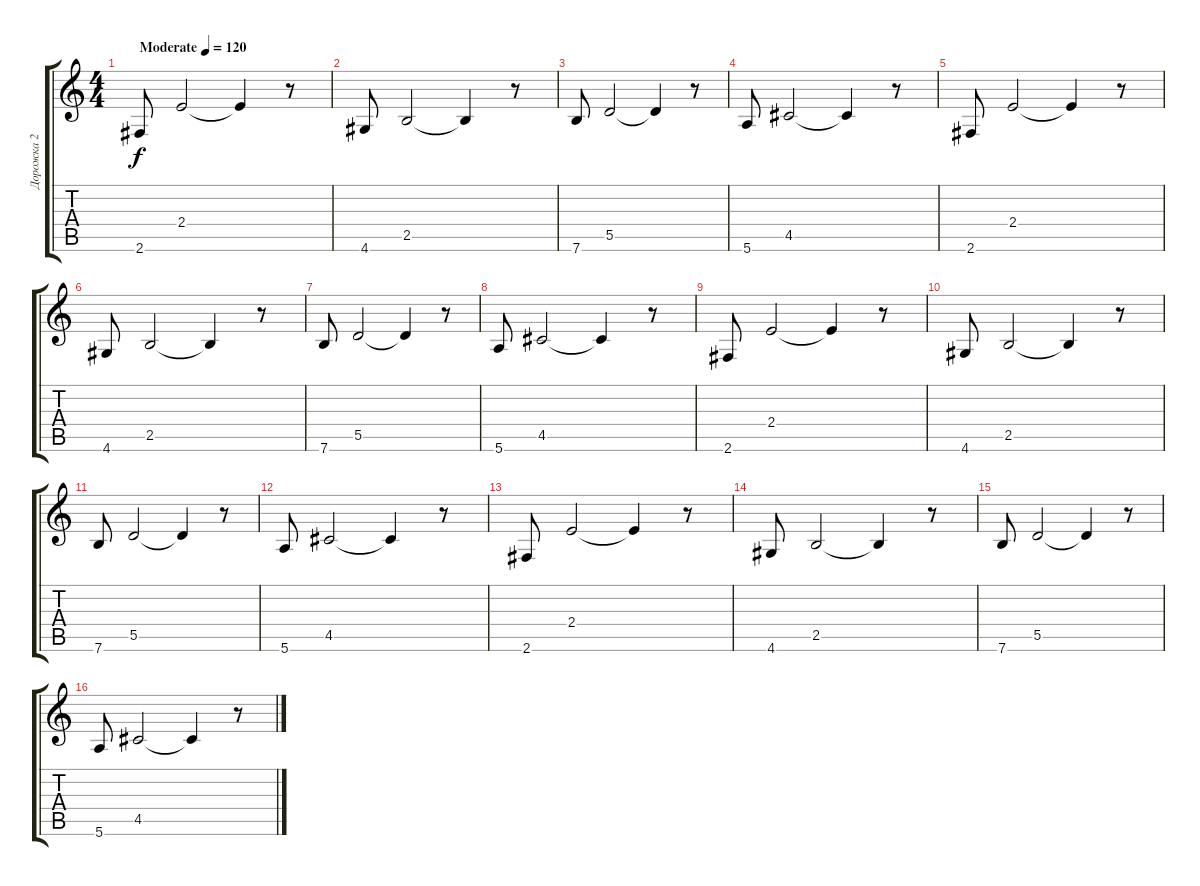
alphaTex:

\track ("Дорожка 2" "Дорожка 2") {instrument electricguitarclean}
\staff {score tabs}
\tuning (E4 B3 G3 D3 A2 E2) {hide}
\ts (4 4)
\tempo (120 "Moderate")
\clef g2
\ks c
2.6.8{dy f instrument electricguitarclean} 2.4.2 2.4{t}.4 r.8 |
4.6.8 2.5.2 2.5{t}.4 r.8 |
7.6.8 5.5.2 5.5{t}.4 r.8 |
5.6.8 4.5.2 4.5{t}.4 r.8 |
2.6.8 2.4.2 2.4{t}.4 r.8 |
4.6.8 2.5.2 2.5{t}.4 r.8 |
7.6.8 5.5.2 5.5{t}.4 r.8 |
5.6.8 4.5.2 4.5{t}.4 r.8 |
2.6.8 2.4.2 2.4{t}.4 r.8 |
4.6.8 2.5.2 2.5{t}.4 r.8 |
7.6.8 5.5.2 5.5{t}.4 r.8 |
5.6.8 4.5.2 4.5{t}.4 r.8 |
2.6.8 2.4.2 2.4{t}.4 r.8 |
4.6.8 2.5.2 2.5{t}.4 r.8 |
7.6.8 5.5.2 5.5{t}.4 r.8 |
5.6.8 4.5.2 4.5{t}.4 r.8
